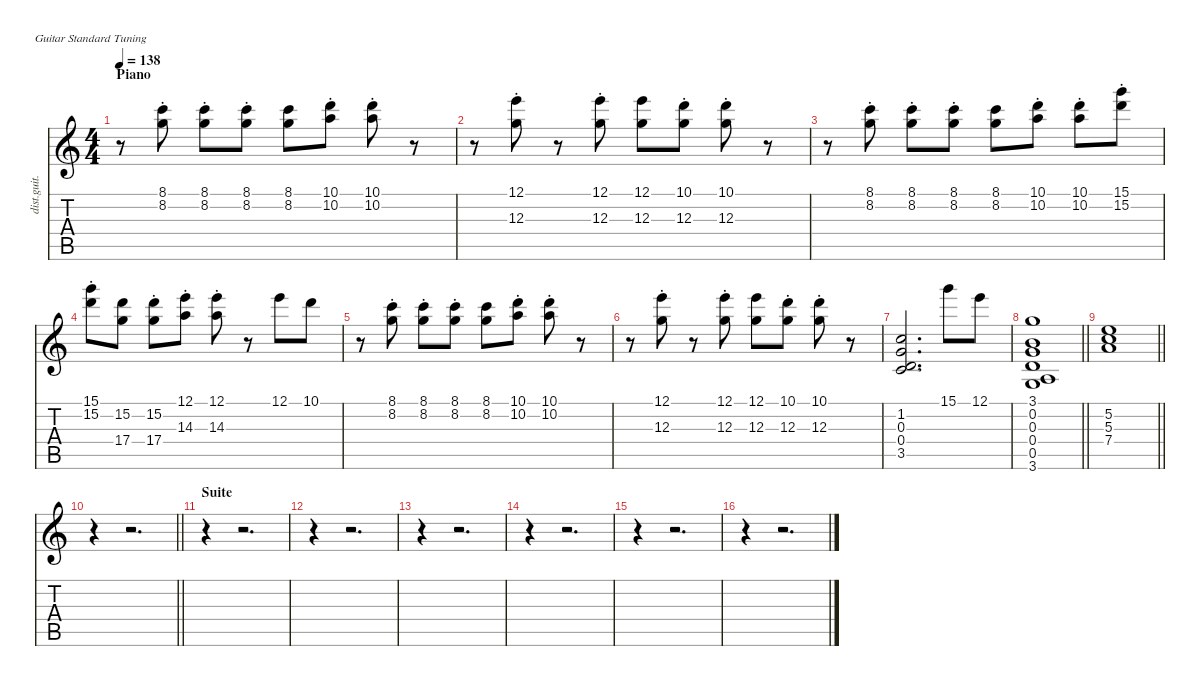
\defaultSystemsLayout 4
\hideDynamics
\bracketExtendMode nobrackets
\track ("Sylvain" "dist.guit.") {instrument distortionguitar}
\staff {score tabs}
\tuning (E4 B3 G3 D3 A2 E2)
\ts (4 4)
\section ("" "Piano")
\tempo 138
\clef g2
\ks aminor
r.8{dy mf} (8.1{st} 8.2{st}).8 (8.1{st} 8.2{st}).8 (8.1{st} 8.2{st}).8 (8.1 8.2).8 (10.1{st} 10.2{st}).8 (10.1{st} 10.2{st}).8 r.8 |
r.8 (12.1{st} 12.3{st}).8 r.8 (12.1{st} 12.3{st}).8 (12.1 12.3).8 (10.1{st} 12.3{st}).8 (10.1{st} 12.3{st}).8 r.8 |
r.8 (8.1{st} 8.2{st}).8 (8.1{st} 8.2{st}).8 (8.1{st} 8.2{st}).8 (8.1 8.2).8 (10.1{st} 10.2{st}).8 (10.1{st} 10.2{st}).8 (15.1{st} 15.2).8{dy f} |
(15.1{st} 15.2).8 (15.2 17.4).8 (15.2 17.4{st}).8 (12.1{st} 14.3{st}).8 (12.1{st} 14.3{st}).8 r.8 12.1.8 10.1.8 |
r.8 (8.1{st} 8.2{st}).8{dy mf} (8.1{st} 8.2{st}).8 (8.1{st} 8.2{st}).8 (8.1 8.2).8 (10.1{st} 10.2{st}).8 (10.1{st} 10.2{st}).8 r.8 |
r.8 (12.1{st} 12.3{st}).8 r.8 (12.1{st} 12.3{st}).8 (12.1 12.3).8 (10.1{st} 12.3{st}).8 (10.1{st} 12.3{st}).8 r.8 |
(0.3 1.2 3.5 0.4).2{d dy f} 15.1.8 12.1.8 |
\barLineRight lightlight
(3.1 0.2 0.3 3.6 0.5 0.4).1 |
\barLineRight lightlight
(5.2 5.3 7.4).1{dy mf beam Down} |
\barLineRight lightlight
r.4{beam Down} r.2{d beam Down} |
\section ("" "Suite")
r.4{beam Down} r.2{d beam Down} |
r.4{beam Down} r.2{d beam Down} |
r.4{beam Down} r.2{d beam Down} |
r.4{beam Down} r.2{d beam Down} |
r.4{beam Down} r.2{d beam Down} |
r.4{beam Down} r.2{d beam Down}
